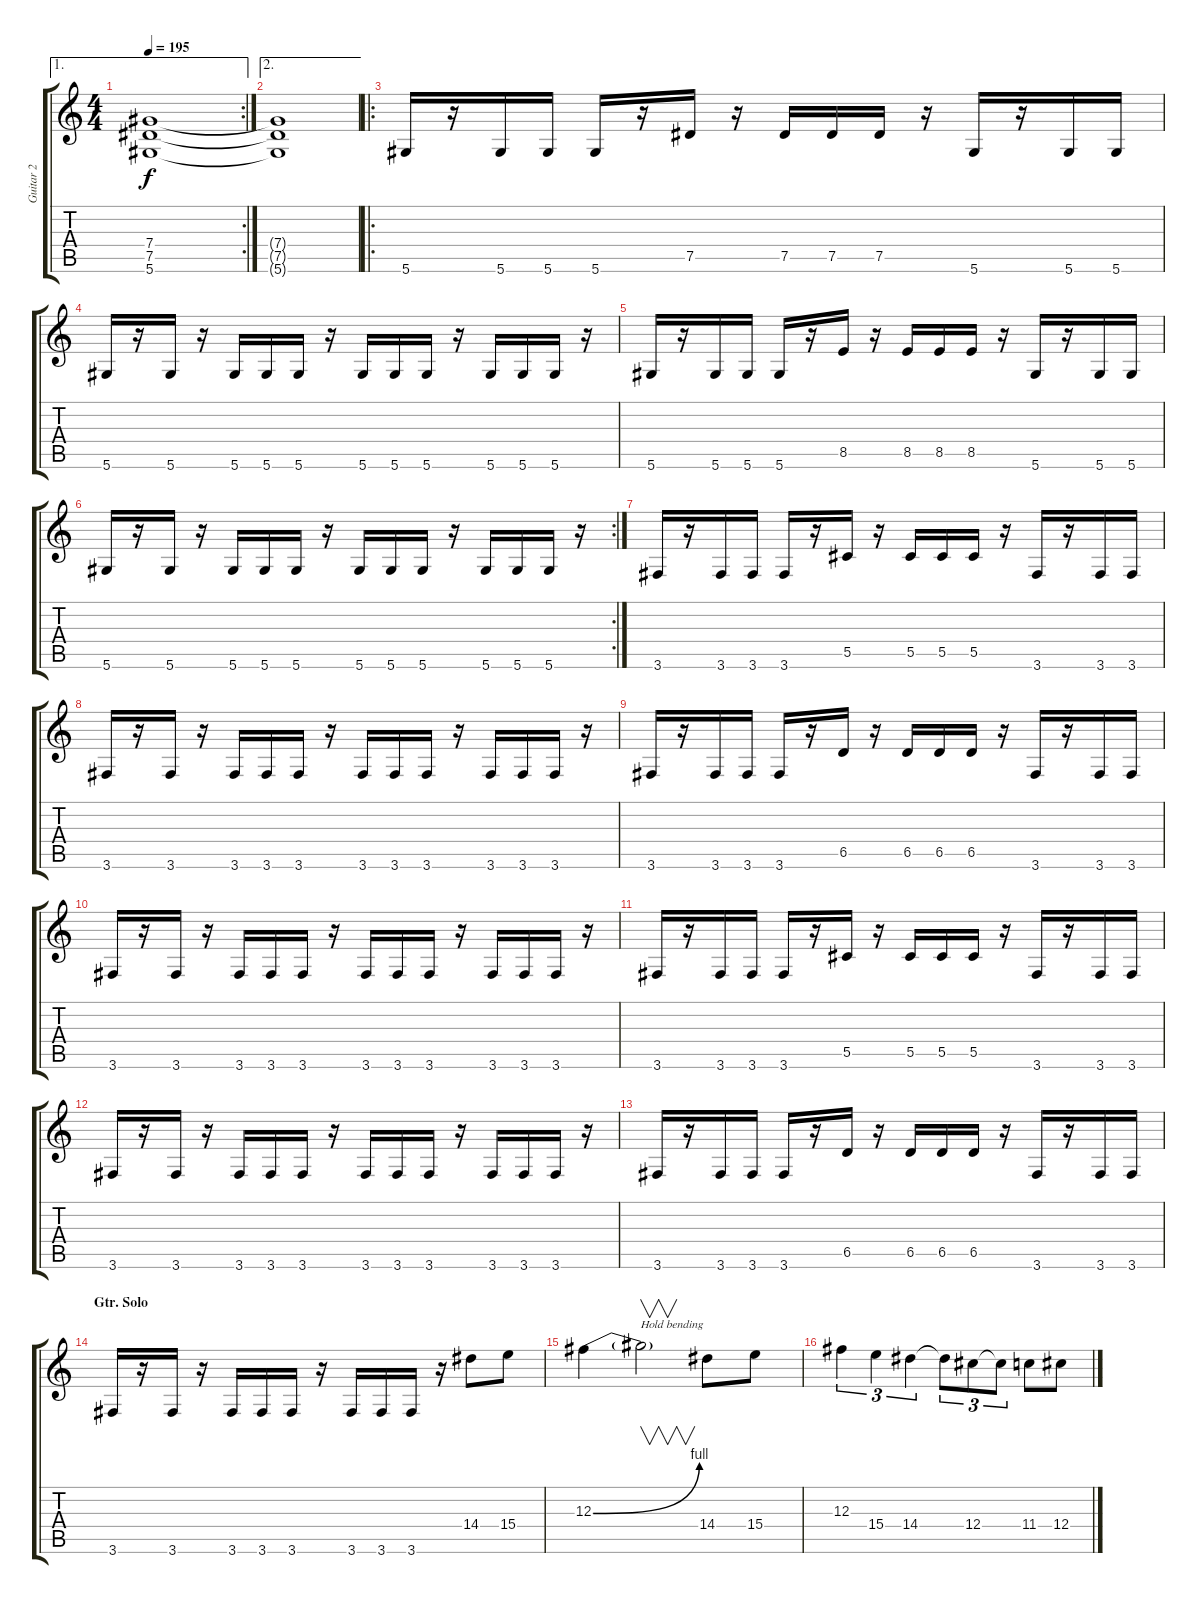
\track ("Guitar 2" "Guitar 2") {instrument distortionguitar}
\staff {score tabs}
\tuning (Eb4 Bb3 Gb3 Db3 Ab2 Eb2) {hide}
\ae 1
\rc 2
\ts (4 4)
\tempo 195
\clef g2
\ks c
(7.4{t} 7.5{t} 5.6{t}).1{dy f} |
\ae 2
(7.4{t} 7.5{t} 5.6{t}).1 |
\ro
5.6.16 r.16 5.6.16 5.6.16 5.6.16 r.16 7.5.16 r.16 7.5.16 7.5.16 7.5.16 r.16 5.6.16 r.16 5.6.16 5.6.16 |
5.6.16 r.16 5.6.16 r.16 5.6.16 5.6.16 5.6.16 r.16 5.6.16 5.6.16 5.6.16 r.16 5.6.16 5.6.16 5.6.16 r.16 |
5.6.16 r.16 5.6.16 5.6.16 5.6.16 r.16 8.5.16 r.16 8.5.16 8.5.16 8.5.16 r.16 5.6.16 r.16 5.6.16 5.6.16 |
\rc 2
5.6.16 r.16 5.6.16 r.16 5.6.16 5.6.16 5.6.16 r.16 5.6.16 5.6.16 5.6.16 r.16 5.6.16 5.6.16 5.6.16 r.16 |
3.6.16 r.16 3.6.16 3.6.16 3.6.16 r.16 5.5.16 r.16 5.5.16 5.5.16 5.5.16 r.16 3.6.16 r.16 3.6.16 3.6.16 |
3.6.16 r.16 3.6.16 r.16 3.6.16 3.6.16 3.6.16 r.16 3.6.16 3.6.16 3.6.16 r.16 3.6.16 3.6.16 3.6.16 r.16 |
3.6.16 r.16 3.6.16 3.6.16 3.6.16 r.16 6.5.16 r.16 6.5.16 6.5.16 6.5.16 r.16 3.6.16 r.16 3.6.16 3.6.16 |
3.6.16 r.16 3.6.16 r.16 3.6.16 3.6.16 3.6.16 r.16 3.6.16 3.6.16 3.6.16 r.16 3.6.16 3.6.16 3.6.16 r.16 |
3.6.16 r.16 3.6.16 3.6.16 3.6.16 r.16 5.5.16 r.16 5.5.16 5.5.16 5.5.16 r.16 3.6.16 r.16 3.6.16 3.6.16 |
3.6.16 r.16 3.6.16 r.16 3.6.16 3.6.16 3.6.16 r.16 3.6.16 3.6.16 3.6.16 r.16 3.6.16 3.6.16 3.6.16 r.16 |
3.6.16 r.16 3.6.16 3.6.16 3.6.16 r.16 6.5.16 r.16 6.5.16 6.5.16 6.5.16 r.16 3.6.16 r.16 3.6.16 3.6.16 |
\section ("" "Gtr. Solo")
3.6.16 r.16 3.6.16 r.16 3.6.16 3.6.16 3.6.16 r.16 3.6.16 3.6.16 3.6.16 r.16 14.4.8 15.4.8 |
12.3{be (bend 0 0 60 4)}.4 12.3{t}.2{v txt "Hold bending"} 14.4.8 15.4.8 |
12.3.4{tu (3 2)} 15.4.4{tu (3 2)} 14.4.4{tu (3 2)} 14.4{t}.8{tu (3 2)} 12.4.8{tu (3 2)} 12.4{t}.8{tu (3 2)} 11.4.8 12.4.8
